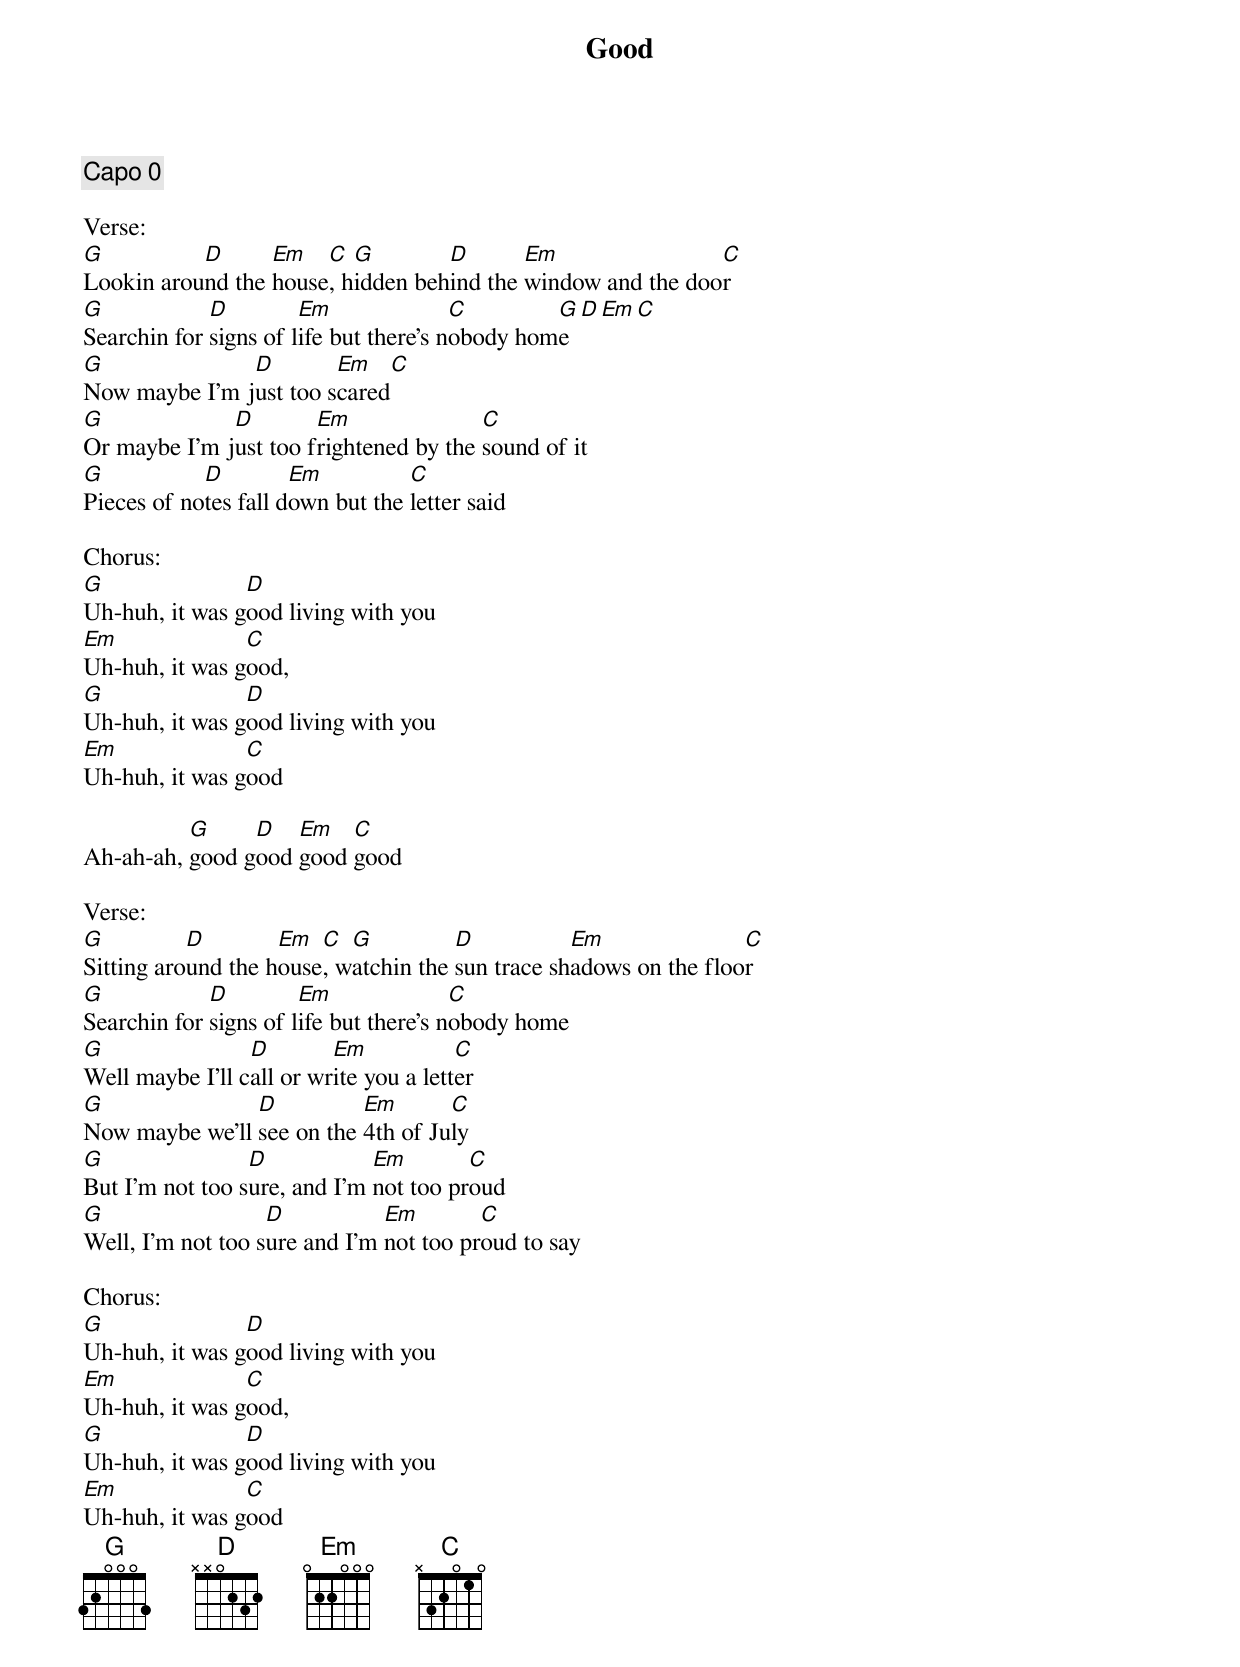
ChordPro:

{title:Good}
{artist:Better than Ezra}
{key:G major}
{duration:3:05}
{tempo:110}
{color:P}

{comment: Capo 0}

Verse:
[G]Lookin arou[D]nd the [Em]house[C], h[G]idden beh[D]ind the [Em]window and the doo[C]r
[G]Searchin for [D]signs of l[Em]ife but there's n[C]obody hom[G]e[D][Em][C]
[G]Now maybe I'm j[D]ust too s[Em]cared[C]
[G]Or maybe I'm j[D]ust too f[Em]rightened by the [C]sound of it
[G]Pieces of no[D]tes fall d[Em]own but the [C]letter said

Chorus:
[G]Uh-huh, it was g[D]ood living with you
[Em]Uh-huh, it was g[C]ood,
[G]Uh-huh, it was g[D]ood living with you
[Em]Uh-huh, it was g[C]ood

Ah-ah-ah, [G]good g[D]ood [Em]good [C]good

Verse:
[G]Sitting aro[D]und the h[Em]ouse[C], w[G]atchin the [D]sun trace sh[Em]adows on the floo[C]r
[G]Searchin for [D]signs of l[Em]ife but there's n[C]obody home
[G]Well maybe I'll c[D]all or wr[Em]ite you a lett[C]er
[G]Now maybe we'll [D]see on the [Em]4th of Ju[C]ly
[G]But I'm not too s[D]ure, and I'm [Em]not too pr[C]oud
[G]Well, I'm not too s[D]ure and I'm [Em]not too pr[C]oud to say

Chorus:
[G]Uh-huh, it was g[D]ood living with you
[Em]Uh-huh, it was g[C]ood,
[G]Uh-huh, it was g[D]ood living with you
[Em]Uh-huh, it was g[C]ood
